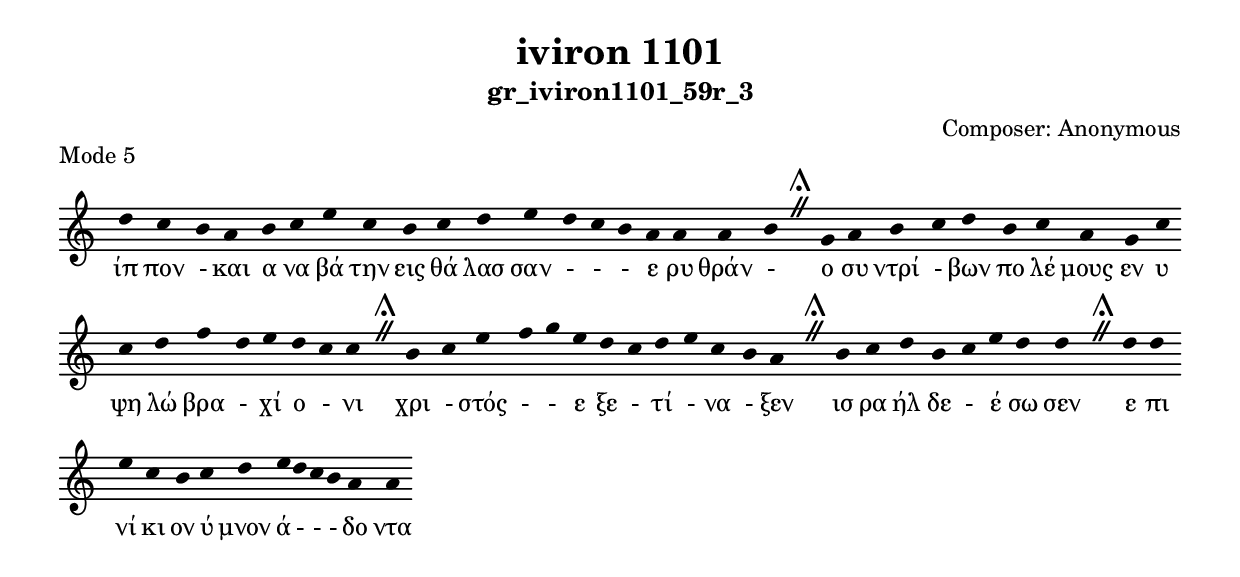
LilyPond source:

\include "gregorian.ly"

	\header {
 	  title = "iviron 1101"
	  subtitle = "gr_iviron1101_59r_3"
	  composer = "Composer: Αnonymous"
	  piece = "Mode 5"
	}

	chant = {
	  d''4 c''4 b'4 a'4 b'4 c''4 e''4 c''4 b'4 c''4 d''4 e''4 d''4 c''4 b'4 a'4 a'4 a'4 b'4 \divisioMaior
 g'4 a'4 b'4 c''4 d''4 b'4 c''4 a'4 g'4 c''4 c''4 d''4 f''4 d''4 e''4 d''4 c''4 c''4 \divisioMaior
 b'4 c''4 e''4 f''4 g''4 e''4 d''4 c''4 d''4 e''4 c''4 b'4 a'4 \divisioMaior
 b'4 c''4 d''4 b'4 c''4 e''4 d''4 d''4 \divisioMaior
 d''4 d''4 e''4 c''4 b'4 c''4 d''4 e''4 d''4 c''4 b'4 a'4 a'4\finalis
	}

	verba = \lyricmode {ίπ πον - και α να βά την εις θά λασ σαν -  -  - ε ρυ θράν - 
ο συ ντρί - βων πο λέ μους εν υ ψη λώ βρα - χί ο - νι 
χρι - στός -  - ε ξε - τί - να - ξεν 
ισ ρα ήλ δε - έ σω σεν 
ε πι νί κι ον ύ μνον ά -  -  - δο ντα 
	}


	\score {
	  \new Staff <<
	  \new Voice = "melody" \chant
	  \new Lyrics = "one" \lyricsto melody \verba
	  >>
	  \layout {
	    \context {
	      \Staff
	      \remove "Time_signature_engraver"
	      \remove "Bar_engraver"
	    }
	    \context {
	      \Voice
	      \remove "Stem_engraver"
	    }
	  }
	}